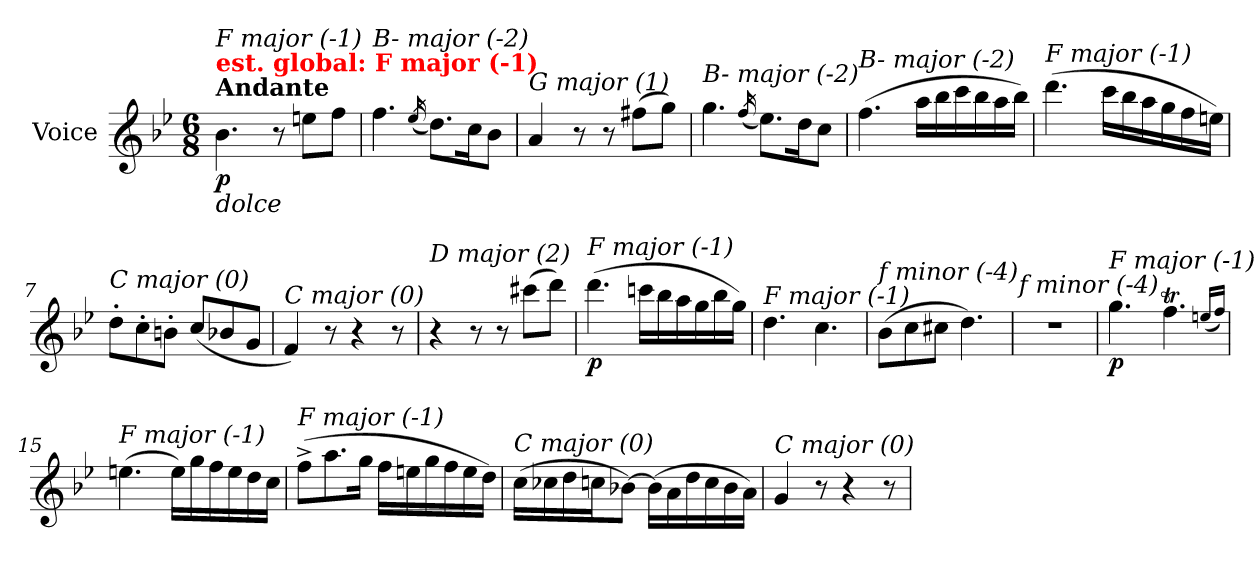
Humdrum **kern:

**kern	**dynam
*part1	*part1
*staff1	*staff1
*I"Voice	*
*I'V	*
*clefG2	*
*k[b-e-]	*
*M6/8	*
=1	=1
!LO:TX:a:B:t=Andante	!
!LO:TX:b:i:t=dolce	!
!LO:TX:a:B:color=#FF0000:t=est. global&colon; F major (-1)	!
!LO:TX:i:t=F major (-1)	!
!	!LO:DY:b
4.b-\	p
8r	.
8een\L	.
8ff\J	.
=2	=2
!LO:TX:i:t=B- major (-2)	!
4.ff\	.
(<16qee-/	.
8.dd\L)	.
16cc\K	.
8b-\J	.
=3	=3
!LO:TX:i:t=G major (1)	!
4a/	.
8r	.
8r	.
(>8ff#X\L	.
8gg\J)	.
=4	=4
!LO:TX:i:t=B- major (-2)	!
4.gg\	.
(<16qff/	.
8.ee-\L)	.
16dd\K	.
8cc\J	.
!!LO:LB:g=z
=5	=5
!LO:TX:i:t=B- major (-2)	!
(>4.ff\	.
16aa\LL	.
16bb-\	.
16ccc\	.
16bb-\	.
16aa\	.
16bb-\JJ)	.
=6	=6
!LO:TX:i:t=F major (-1)	!
(>4.ddd\	.
16ccc\LL	.
16bb-\	.
16aa\	.
16gg\	.
16ff\	.
16een\JJ)	.
=7	=7
!LO:TX:i:t=C major (0)	!
8dd'\L	.
8cc'\	.
8bn'\J	.
(<8cc/L	.
8b-X/	.
8g/J	.
=8	=8
!LO:TX:i:t=C major (0)	!
4f/)	.
8r	.
4r	.
8r	.
!!LO:LB:g=z
=9	=9
!LO:TX:i:t=D major (2)	!
4r	.
8r	.
8r	.
(>8ccc#X\L	.
8ddd\J)	.
=10	=10
!LO:TX:i:t=F major (-1)	!
!	!LO:DY:b
(>4.ddd\	p
16cccn\LL	.
16bb-\	.
16aa\	.
16gg\	.
16bb-\	.
16gg\JJ)	.
=11	=11
!LO:TX:i:t=F major (-1)	!
4.dd\	.
4.cc\	.
=12	=12
!LO:TX:i:t=f minor (-4)	!
(>8b-\L	.
8cc\	.
8cc#X\J	.
4.dd\)	.
=13	=13
!LO:TX:i:t=f minor (-4)	!
2.r	.
=14	=14
!LO:TX:i:t=F major (-1)	!
!	!LO:DY:b
4.gg\	p
4.ffT\	.
(<16qeen/LL	.
16qff/JJ)	.
!!LO:LB:g=z
=15	=15
!LO:TX:i:t=F major (-1)	!
(<4.een\	.
16ee\LL)	.
16gg\	.
16ff\	.
16ee\	.
16dd\	.
16cc\JJ	.
=16	=16
!LO:TX:i:t=F major (-1)	!
(>8ff^\L	.
8.aa\	.
16gg\Jk	.
16ff\LL	.
16een\	.
16gg\	.
16ff\	.
16ee\	.
16dd\JJ)	.
=17	=17
!LO:TX:i:t=C major (0)	!
(>16cc\LL	.
16cc-Xi\	.
16dd\	.
16cc\J	.
[8b-X\J)	.
(>16b-\LL]	.
16a\	.
16dd\	.
16cc\	.
16b-\	.
16a\JJ)	.
=18	=18
!LO:TX:i:t=C major (0)	!
4g/	.
8r	.
4r	.
8r	.
=	=
*-	*-
